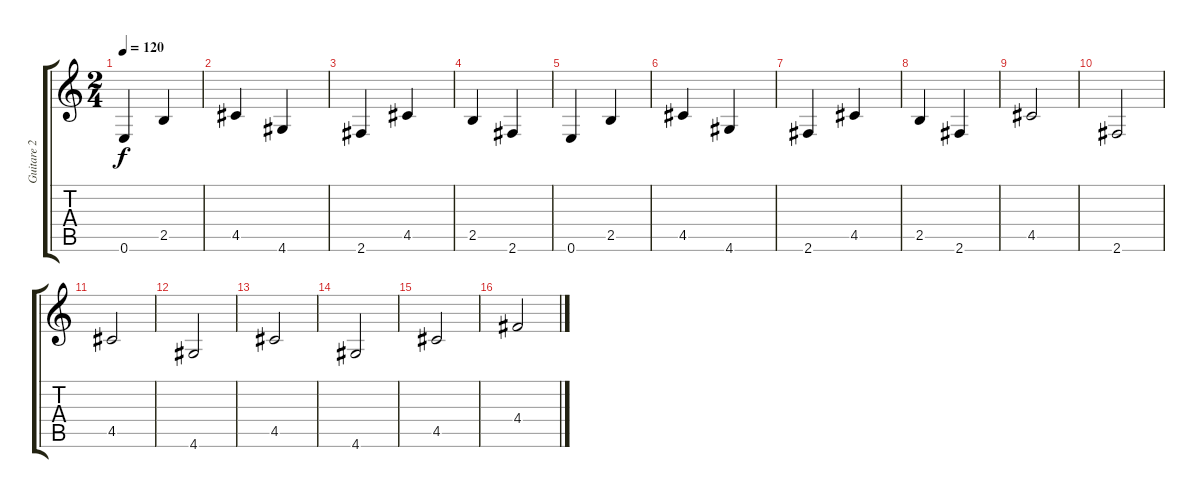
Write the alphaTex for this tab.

\track ("Guitare 2" "Guitare 2") {instrument acousticguitarnylon}
\staff {score tabs}
\tuning (E4 B3 G3 D3 A2 E2) {hide}
\ts (2 4)
\tempo 120
\clef g2
\ks c
0.6.4{dy f instrument acousticguitarnylon} 2.5.4 |
4.5.4 4.6.4 |
2.6.4 4.5.4 |
2.5.4 2.6.4 |
0.6.4 2.5.4 |
4.5.4 4.6.4 |
2.6.4 4.5.4 |
2.5.4 2.6.4 |
4.5.2 |
2.6.2 |
4.5.2 |
4.6.2 |
4.5.2 |
4.6.2 |
4.5.2 |
4.4.2
